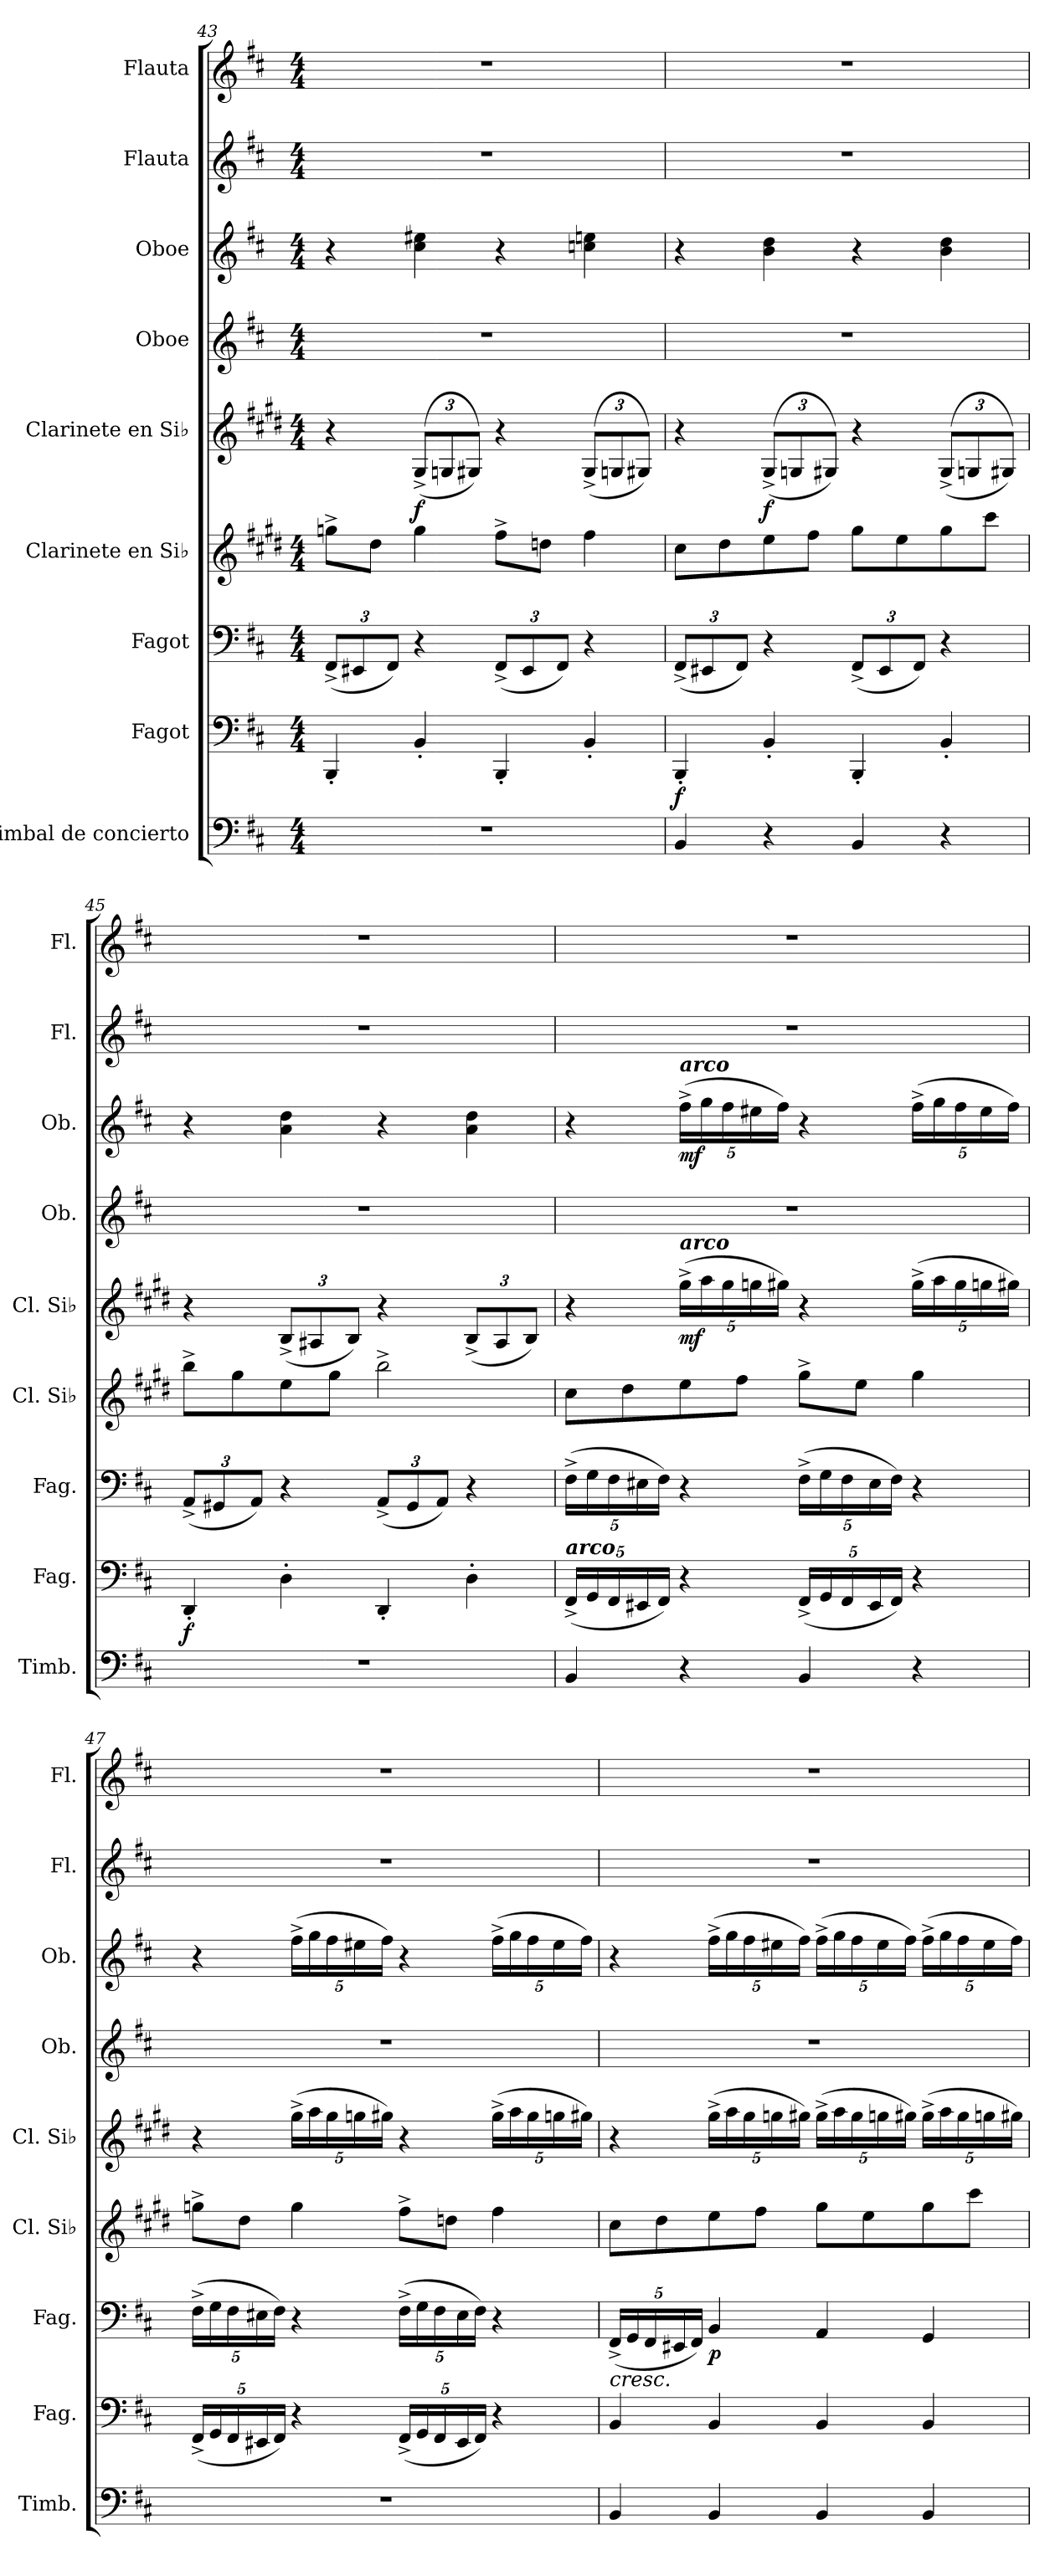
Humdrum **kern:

**kern	**kern	**dynam	**kern	**dynam	**kern	**kern	**dynam	**kern	**kern	**dynam	**kern	**kern
*part9	*part8	*part8	*part7	*part7	*part6	*part5	*part5	*part4	*part3	*part3	*part2	*part1
*staff9	*staff8	*staff8	*staff7	*staff7	*staff6	*staff5	*staff5	*staff4	*staff3	*staff3	*staff2	*staff1
*I"Timbal de concierto	*I"Fagot	*	*I"Fagot	*	*I"Clarinete en Si♭	*I"Clarinete en Si♭	*	*I"Oboe	*I"Oboe	*	*I"Flauta	*I"Flauta
*I'Timb.	*I'Fag.	*	*I'Fag.	*	*I'Cl. Si♭	*I'Cl. Si♭	*	*I'Ob.	*I'Ob.	*	*I'Fl.	*I'Fl.
*clefF4	*clefF4	*	*clefF4	*	*clefG2	*clefG2	*	*clefG2	*clefG2	*	*clefG2	*clefG2
*	*	*	*	*	*ITrd1c2	*ITrd1c2	*	*	*	*	*	*
*k[f#c#]	*k[f#c#]	*	*k[f#c#]	*	*k[f#c#]	*k[f#c#]	*	*k[f#c#]	*k[f#c#]	*	*k[f#c#]	*k[f#c#]
*M4/4	*M4/4	*	*M4/4	*	*M4/4	*M4/4	*	*M4/4	*M4/4	*	*M4/4	*M4/4
*MM142	*MM142	*	*MM142	*	*MM142	*MM142	*	*MM142	*MM142	*	*MM142	*MM142
*	*	*	*Xbrackettup	*	*	*	*	*	*	*	*	*
=43	=43	=43	=43	=43	=43	=43	=43	=43	=43	=43	=43	=43
1r	4BBB'/	.	(12FF#^/L	.	8ffn^\L	4r	.	1r	4r	.	1r	1r
.	.	.	12EE#X/	.	.	.	.	.	.	.	.	.
.	.	.	.	.	8cc#\J	.	.	.	.	.	.	.
.	.	.	12FF#/J)	.	.	.	.	.	.	.	.	.
*	*	*	*	*	*	*Xbrackettup	*	*	*	*	*	*
!	!	!	!	!	!	!	!LO:DY:b	!	!	!	!	!
.	4BB'/	.	4r	.	4ff\	((12F#^/L	f	.	4cc#\ 4ee#X\	.	.	.
.	.	.	.	.	.	12Fn/	.	.	.	.	.	.
.	.	.	.	.	.	12F#X/J))	.	.	.	.	.	.
.	4BBB'/	.	(12FF#^/L	.	8ee^\L	4r	.	.	4r	.	.	.
.	.	.	12EE#/	.	.	.	.	.	.	.	.	.
.	.	.	.	.	8ccn\J	.	.	.	.	.	.	.
.	.	.	12FF#/J)	.	.	.	.	.	.	.	.	.
.	4BB'/	.	4r	.	4ee\	((12F#^/L	.	.	4ccn\ 4een\	.	.	.
.	.	.	.	.	.	12Fn/	.	.	.	.	.	.
.	.	.	.	.	.	12F#X/J))	.	.	.	.	.	.
!!LO:PB:g=z
=44	=44	=44	=44	=44	=44	=44	=44	=44	=44	=44	=44	=44
*	*	*	*	*	*	*	*	*	*	*	*	*MM145
!	!	!LO:DY:b	!	!	!	!	!	!	!	!	!	!
4BB/	4BBB'/	f	(12FF#^/L	.	8b\L	4r	.	1r	4r	.	1r	1r
.	.	.	12EE#X/	.	.	.	.	.	.	.	.	.
.	.	.	.	.	8cc#\	.	.	.	.	.	.	.
.	.	.	12FF#/J)	.	.	.	.	.	.	.	.	.
!	!	!	!	!	!	!	!LO:DY:b	!	!	!	!	!
4r	4BB'/	.	4r	.	8dd\	((12F#^/L	f	.	4b\ 4dd\	.	.	.
.	.	.	.	.	.	12Fn/	.	.	.	.	.	.
.	.	.	.	.	8ee\J	.	.	.	.	.	.	.
.	.	.	.	.	.	12F#X/J))	.	.	.	.	.	.
4BB/	4BBB'/	.	(12FF#^/L	.	8ff#\L	4r	.	.	4r	.	.	.
.	.	.	12EE#/	.	.	.	.	.	.	.	.	.
.	.	.	.	.	8dd\	.	.	.	.	.	.	.
.	.	.	12FF#/J)	.	.	.	.	.	.	.	.	.
4r	4BB'/	.	4r	.	8ff#\	((12F#^/L	.	.	4b\ 4dd\	.	.	.
.	.	.	.	.	.	12Fn/	.	.	.	.	.	.
.	.	.	.	.	8bb\J	.	.	.	.	.	.	.
.	.	.	.	.	.	12F#X/J))	.	.	.	.	.	.
=45	=45	=45	=45	=45	=45	=45	=45	=45	=45	=45	=45	=45
*	*	*	*	*	*	*	*	*	*	*	*	*MM145
!	!	!LO:DY:b	!	!	!	!	!	!	!	!	!	!
1r	4DD'/	f	(12AA^/L	.	8aa^\L	4r	.	1r	4r	.	1r	1r
.	.	.	12GG#X/	.	.	.	.	.	.	.	.	.
.	.	.	.	.	8ff#\	.	.	.	.	.	.	.
.	.	.	12AA/J)	.	.	.	.	.	.	.	.	.
.	4D'\	.	4r	.	8dd\	(12A^/L	.	.	4a\ 4dd\	.	.	.
.	.	.	.	.	.	12G#X/	.	.	.	.	.	.
.	.	.	.	.	8ff#\J	.	.	.	.	.	.	.
.	.	.	.	.	.	12A/J)	.	.	.	.	.	.
.	4DD'/	.	(12AA^/L	.	2aa^\	4r	.	.	4r	.	.	.
.	.	.	12GG#/	.	.	.	.	.	.	.	.	.
.	.	.	12AA/J)	.	.	.	.	.	.	.	.	.
.	4D'\	.	4r	.	.	(12A^/L	.	.	4a\ 4dd\	.	.	.
.	.	.	.	.	.	12G#/	.	.	.	.	.	.
.	.	.	.	.	.	12A/J)	.	.	.	.	.	.
!!LO:PB:g=z
=46	=46	=46	=46	=46	=46	=46	=46	=46	=46	=46	=46	=46
*	*Xbrackettup	*	*	*	*	*	*	*	*	*	*	*
*	*	*	*	*	*	*	*	*	*	*	*	*MM148
!	!LO:TX:a:Bi:t=arco	!	!	!	!	!	!	!	!	!	!	!
4BB/	(20FF#^/LL	.	(20F#^\LL	.	8b\L	4r	.	1r	4r	.	1r	1r
.	20GG/	.	20G\	.	.	.	.	.	.	.	.	.
.	20FF#/	.	20F#\	.	.	.	.	.	.	.	.	.
.	.	.	.	.	8cc#\	.	.	.	.	.	.	.
.	20EE#X/	.	20E#X\	.	.	.	.	.	.	.	.	.
.	20FF#/JJ)	.	20F#\JJ)	.	.	.	.	.	.	.	.	.
*	*	*	*	*	*	*	*	*	*Xbrackettup	*	*	*
!	!	!	!	!	!	!	!	!	!LO:TX:a:Bi:t=arco	!	!	!
!	!	!	!	!	!	!LO:TX:a:Bi:t=arco	!	!	!	!	!	!
!	!	!	!	!	!	!	!LO:DY:b	!	!	!LO:DY:b	!	!
4r	4r	.	4r	.	8dd\	(20ff#^\LL	mf	.	(20ff#^\LL	mf	.	.
.	.	.	.	.	.	20gg\	.	.	20gg\	.	.	.
.	.	.	.	.	.	20ff#\	.	.	20ff#\	.	.	.
.	.	.	.	.	8ee\J	.	.	.	.	.	.	.
.	.	.	.	.	.	20ffn\	.	.	20ee#X\	.	.	.
.	.	.	.	.	.	20ff#X\JJ)	.	.	20ff#\JJ)	.	.	.
4BB/	(20FF#^/LL	.	(20F#^\LL	.	8ff#^\L	4r	.	.	4r	.	.	.
.	20GG/	.	20G\	.	.	.	.	.	.	.	.	.
.	20FF#/	.	20F#\	.	.	.	.	.	.	.	.	.
.	.	.	.	.	8dd\J	.	.	.	.	.	.	.
.	20EE#/	.	20E#\	.	.	.	.	.	.	.	.	.
.	20FF#/JJ)	.	20F#\JJ)	.	.	.	.	.	.	.	.	.
4r	4r	.	4r	.	4ff#\	(20ff#^\LL	.	.	(20ff#^\LL	.	.	.
.	.	.	.	.	.	20gg\	.	.	20gg\	.	.	.
.	.	.	.	.	.	20ff#\	.	.	20ff#\	.	.	.
.	.	.	.	.	.	20ffn\	.	.	20ee#\	.	.	.
.	.	.	.	.	.	20ff#X\JJ)	.	.	20ff#\JJ)	.	.	.
!!LO:PB:g=z
=47	=47	=47	=47	=47	=47	=47	=47	=47	=47	=47	=47	=47
*	*	*	*	*	*	*	*	*	*	*	*	*MM151
1r	(20FF#^/LL	.	(20F#^\LL	.	8ffn^\L	4r	.	1r	4r	.	1r	1r
.	20GG/	.	20G\	.	.	.	.	.	.	.	.	.
.	20FF#/	.	20F#\	.	.	.	.	.	.	.	.	.
.	.	.	.	.	8cc#\J	.	.	.	.	.	.	.
.	20EE#X/	.	20E#X\	.	.	.	.	.	.	.	.	.
.	20FF#/JJ)	.	20F#\JJ)	.	.	.	.	.	.	.	.	.
.	4r	.	4r	.	4ff\	(20ff#^\LL	.	.	(20ff#^\LL	.	.	.
.	.	.	.	.	.	20gg\	.	.	20gg\	.	.	.
.	.	.	.	.	.	20ff#\	.	.	20ff#\	.	.	.
.	.	.	.	.	.	20ffn\	.	.	20ee#X\	.	.	.
.	.	.	.	.	.	20ff#X\JJ)	.	.	20ff#\JJ)	.	.	.
.	(20FF#^/LL	.	(20F#^\LL	.	8ee^\L	4r	.	.	4r	.	.	.
.	20GG/	.	20G\	.	.	.	.	.	.	.	.	.
.	20FF#/	.	20F#\	.	.	.	.	.	.	.	.	.
.	.	.	.	.	8ccn\J	.	.	.	.	.	.	.
.	20EE#/	.	20E#\	.	.	.	.	.	.	.	.	.
.	20FF#/JJ)	.	20F#\JJ)	.	.	.	.	.	.	.	.	.
.	4r	.	4r	.	4ee\	(20ff#^\LL	.	.	(20ff#^\LL	.	.	.
.	.	.	.	.	.	20gg\	.	.	20gg\	.	.	.
.	.	.	.	.	.	20ff#\	.	.	20ff#\	.	.	.
.	.	.	.	.	.	20ffn\	.	.	20ee#\	.	.	.
.	.	.	.	.	.	20ff#X\JJ)	.	.	20ff#\JJ)	.	.	.
!!LO:PB:g=z
=48	=48	=48	=48	=48	=48	=48	=48	=48	=48	=48	=48	=48
*	*	*	*	*	*	*	*	*	*	*	*	*MM154
!	!	!	!	!LO:HP:b	!	!	!	!	!	!	!	!
4BB/	4BB/	.	(20FF#^/LL	<	8b\L	4r	.	1r	4r	.	1r	1r
.	.	.	20GG/	.	.	.	.	.	.	.	.	.
.	.	.	20FF#/	.	.	.	.	.	.	.	.	.
.	.	.	.	.	8cc#\	.	.	.	.	.	.	.
.	.	.	20EE#X/	.	.	.	.	.	.	.	.	.
.	.	.	20FF#/JJ)	.	.	.	.	.	.	.	.	.
!	!	!	!	!LO:DY:b	!	!	!	!	!	!	!	!
4BB/	4BB/	.	4BB/	p	8dd\	(20ff#^\LL	.	.	(20ff#^\LL	.	.	.
.	.	.	.	.	.	20gg\	.	.	20gg\	.	.	.
.	.	.	.	.	.	20ff#\	.	.	20ff#\	.	.	.
.	.	.	.	.	8ee\J	.	.	.	.	.	.	.
.	.	.	.	.	.	20ffn\	.	.	20ee#X\	.	.	.
.	.	.	.	.	.	20ff#X\JJ)	.	.	20ff#\JJ)	.	.	.
4BB/	4BB/	.	4AA/	.	8ff#\L	(20ff#^\LL	.	.	(20ff#^\LL	.	.	.
.	.	.	.	.	.	20gg\	.	.	20gg\	.	.	.
.	.	.	.	.	.	20ff#\	.	.	20ff#\	.	.	.
.	.	.	.	.	8dd\	.	.	.	.	.	.	.
.	.	.	.	.	.	20ffn\	.	.	20ee#\	.	.	.
.	.	.	.	.	.	20ff#X\JJ)	.	.	20ff#\JJ)	.	.	.
4BB/	4BB/	.	4GG/	.	8ff#\	(20ff#^\LL	.	.	(20ff#^\LL	.	.	.
.	.	.	.	.	.	20gg\	.	.	20gg\	.	.	.
.	.	.	.	.	.	20ff#\	.	.	20ff#\	.	.	.
.	.	.	.	.	8bb\J	.	.	.	.	.	.	.
.	.	.	.	.	.	20ffn\	.	.	20ee#\	.	.	.
.	.	.	.	.	.	20ff#X\JJ)	.	.	20ff#\JJ)	.	.	.
.	.	.	.	[	.	.	.	.	.	.	.	.
=	=	=	=	=	=	=	=	=	=	=	=	=
*-	*-	*-	*-	*-	*-	*-	*-	*-	*-	*-	*-	*-
